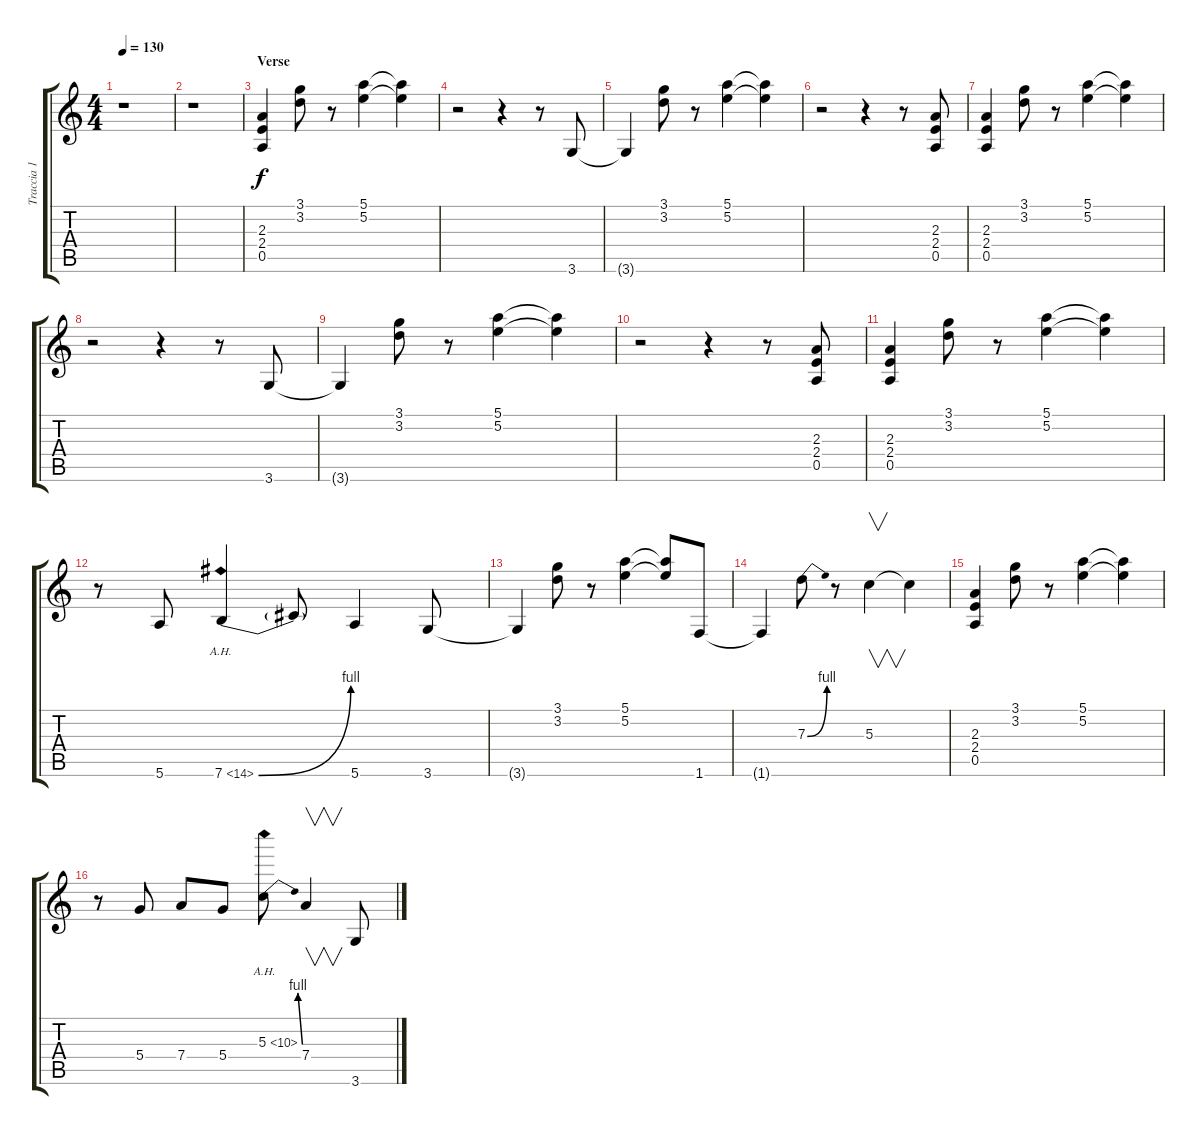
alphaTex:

\track ("Traccia 1" "Traccia 1") {instrument overdrivenguitar}
\staff {score tabs}
\tuning (E4 B3 G3 D3 A2 E2) {hide}
\ts (4 4)
\tempo 130
\clef g2
\ks c
r.1{dy f} |
r.1 |
\section ("" "Verse")
(2.3 2.4 0.5).4 (3.1 3.2).8 r.8 (5.1 5.2).4 (5.1{t} 5.2{t}).4 |
r.2 r.4 r.8 3.6.8 |
3.6{t}.4 (3.1 3.2).8 r.8 (5.1 5.2).4 (5.1{t} 5.2{t}).4 |
r.2 r.4 r.8 (2.3 2.4 0.5).8 |
(2.3 2.4 0.5).4 (3.1 3.2).8 r.8 (5.1 5.2).4 (5.1{t} 5.2{t}).4 |
r.2 r.4 r.8 3.6.8 |
3.6{t}.4 (3.1 3.2).8 r.8 (5.1 5.2).4 (5.1{t} 5.2{t}).4 |
r.2 r.4 r.8 (2.3 2.4 0.5).8 |
(2.3 2.4 0.5).4 (3.1 3.2).8 r.8 (5.1 5.2).4 (5.1{t} 5.2{t}).4 |
r.8 5.6.8 7.6{be (bend 0 0 60 4) ah 7}.4 7.6{t}.8 5.6.4 3.6.8 |
3.6{t}.4 (3.1 3.2).8 r.8 (5.1 5.2).4 (5.1{t} 5.2{t}).8 1.6.8 |
1.6{t}.4 7.3{be (bend 0 0 60 4)}.8 r.8 5.3.4{v} 5.3{t}.4 |
(2.3 2.4 0.5).4 (3.1 3.2).8 r.8 (5.1 5.2).4 (5.1{t} 5.2{t}).4 |
r.8 5.4.8 7.4.8 5.4.8 5.3{be (bend 0 0 60 4) ah 5}.8 7.4.4{v} 3.6.8
